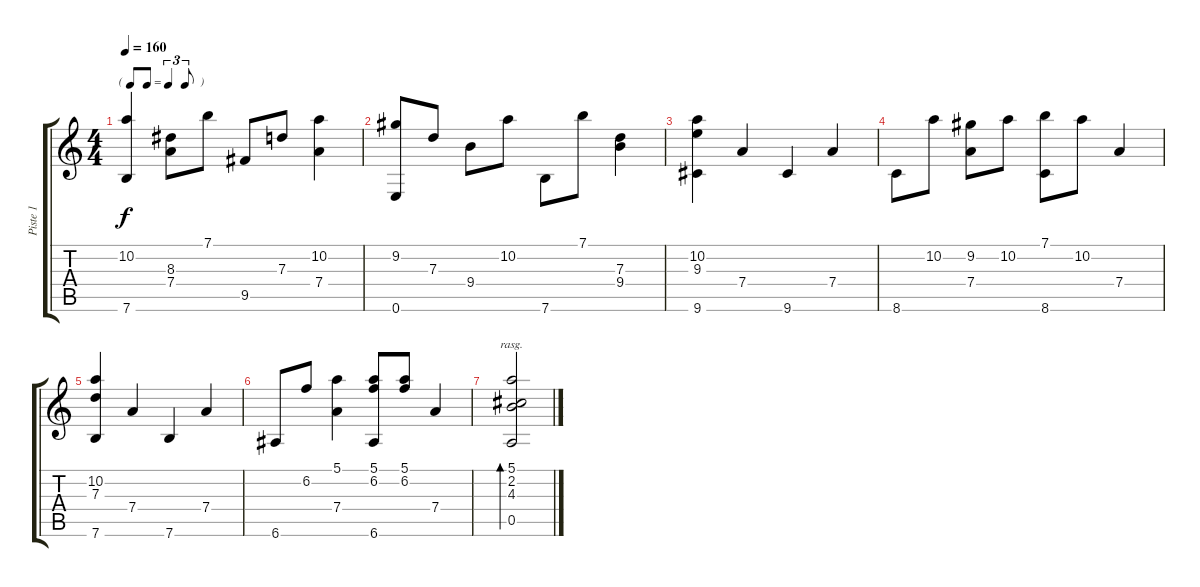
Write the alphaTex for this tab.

\track ("Piste 1" "Piste 1") {instrument acousticguitarnylon}
\staff {score tabs}
\tuning (E4 B3 G3 D3 A2 E2) {hide}
\ts (4 4)
\tf triplet8th
\tempo 160
\clef g2
\ks c
(10.2 7.6).4{dy f} (8.3 7.4).8 7.1.8 9.5.8 7.3.8 (10.2 7.4).4 |
(9.2 0.6).8 7.3.8 9.4.8 10.2.8 7.6.8 7.1.8 (7.3 9.4).4 |
(10.2 9.3 9.6).4 7.4.4 9.6.4 7.4.4 |
8.6.8 10.2.8 (9.2 7.4).8 10.2.8 (7.1 8.6).8 10.2.8 7.4.4 |
(10.2 7.3 7.6).4 7.4.4 7.6.4 7.4.4 |
6.6.8 6.2.8 (5.1 7.4).4 (5.1 6.2 6.6).8 (5.1 6.2).8 7.4.4 |
(5.1 2.2 4.3 0.5).2{bd 480 rasg ii}
